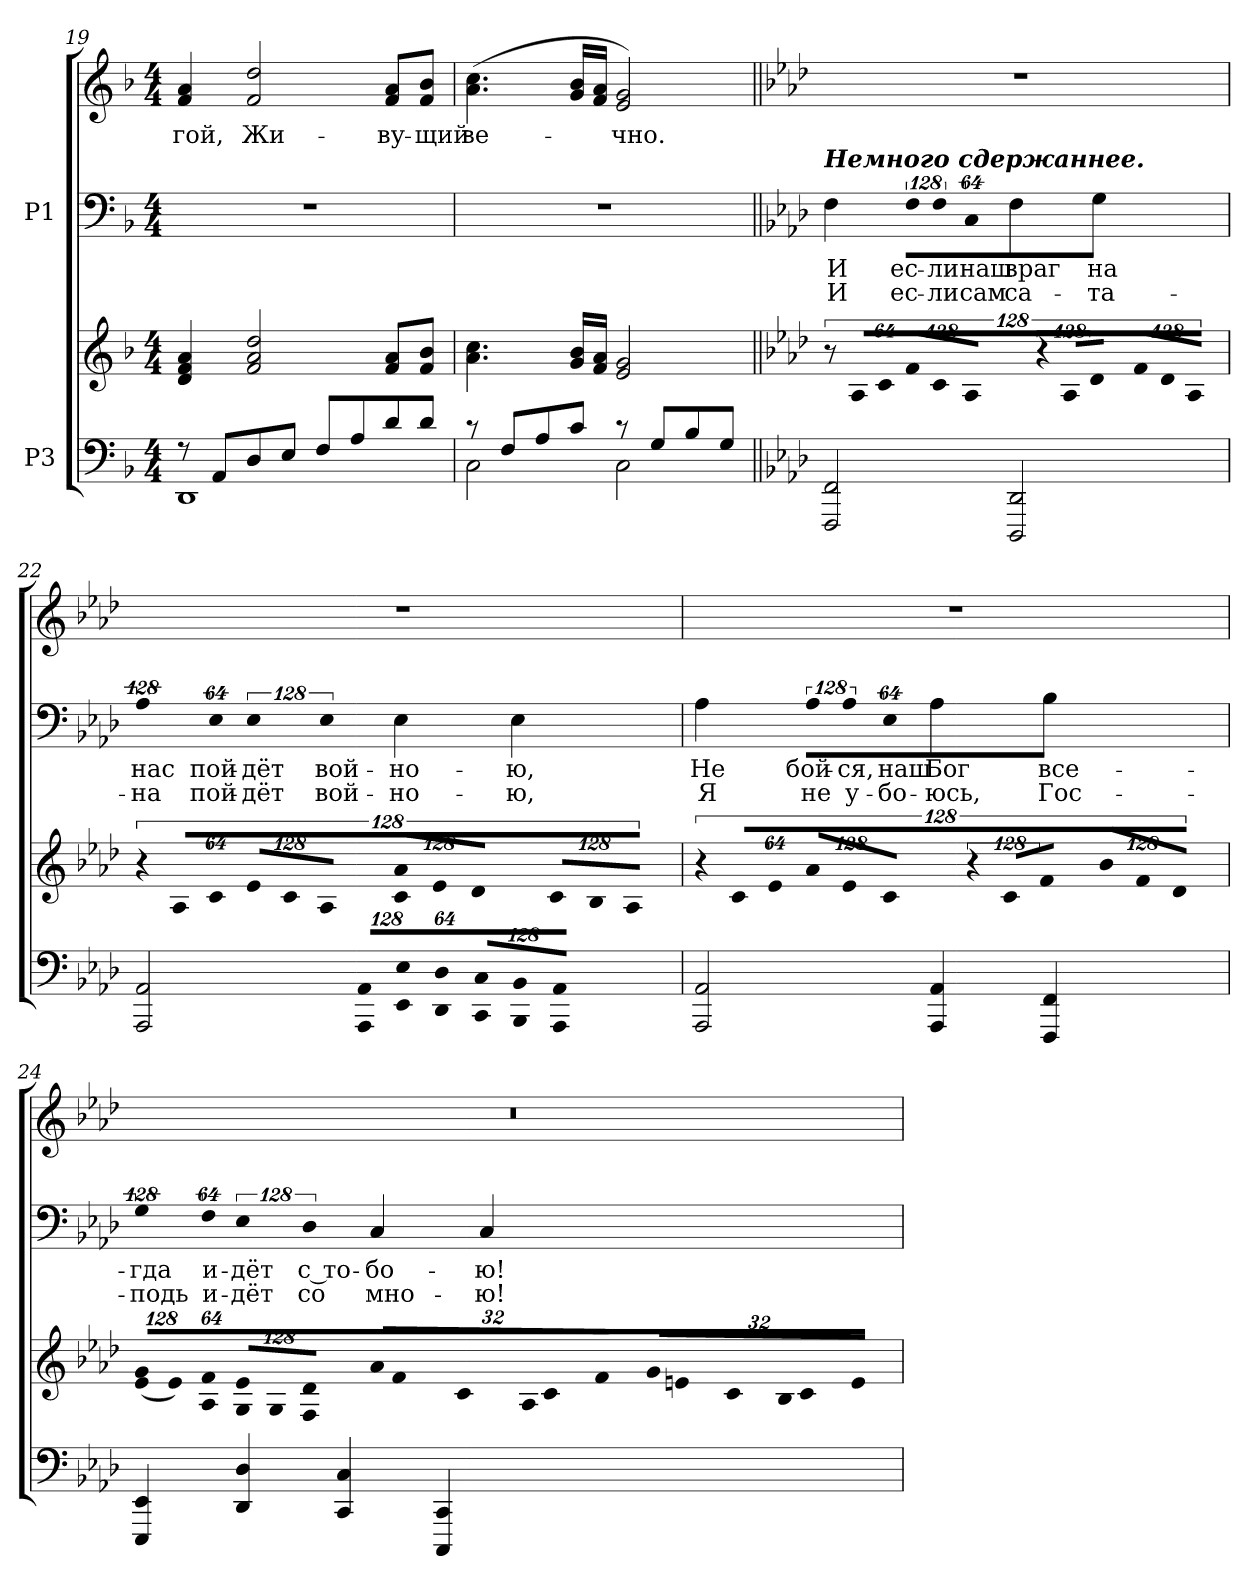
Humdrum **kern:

**kern	**kern	**kern	**text	**text	**kern	**text
*part2	*part2	*part1	*part1	*part1	*part1	*part1
*staff4	*staff3	*staff2	*staff2	*staff2	*staff1	*staff1
*I"P3	*	*I"P1	*	*	*	*
*clefF4	*clefG2	*clefF4	*	*	*clefG2	*
*k[b-]	*k[b-]	*k[b-]	*	*	*k[b-]	*
*F:	*F:	*F:	*	*	*F:	*
*M4/4	*M4/4	*M4/4	*	*	*M4/4	*
=19	=19	=19	=19	=19	=19	=19
*^	*	*	*	*	*	*
!	!	!	!	!	!	!	!LO:LY:b:color=#000000
8r	1DDi	4di/ 4fi 4ai	1r	.	.	4fi/ 4ai	-гой,
8AAi/L	.	.	.	.	.	.	.
!	!	!	!	!	!	!	!LO:LY:b:color=#000000
8Di/	.	2fi/ 2ai 2ddi	.	.	.	2fi/ 2ddi	Жи-
8Ei/J	.	.	.	.	.	.	.
8Fi/L	.	.	.	.	.	.	.
8Ai/	.	.	.	.	.	.	.
!	!	!	!	!	!	!	!LO:LY:b:color=#000000
8di/	.	8fi/ 8aiL	.	.	.	8fi/ 8aiL	-ву-
!	!	!	!	!	!	!	!LO:LY:b:color=#000000
8di/J	.	8fi/ 8b-iJ	.	.	.	8fi/ 8b-iJ	-щий
=20	=20	=20	=20	=20	=20	=20	=20
!	!	!	!	!	!	!	!LO:LY:b:color=#000000
8r	2Ci\	4.ai\ 4.cci	1r	.	.	(4.ai\ 4.cci	ве-
8Fi/L	.	.	.	.	.	.	.
8Ai/	.	.	.	.	.	.	.
8ci/J	.	16gi/ 16b-iLL	.	.	.	16gi/ 16b-iLL	.
.	.	16fi/ 16aiJJ	.	.	.	16fi/ 16aiJJ	.
!	!	!	!	!	!	!	!LO:LY:b:color=#000000
8r	2Ci\	2ei/ 2gi	.	.	.	2ei/ 2gi)	-чно.
8Gi/L	.	.	.	.	.	.	.
8B-i/	.	.	.	.	.	.	.
8Gi/J	.	.	.	.	.	.	.
*v	*v	*	*	*	*	*	*
!!LO:LB:g=z
=21||	=21||	=21||	=21||	=21||	=21||	=21||
*k[b-e-a-d-]	*k[b-e-a-d-]	*k[b-e-a-d-]	*	*	*k[b-e-a-d-]	*
*f:	*f:	*f:	*	*	*f:	*
!	!LO:N:vis=8	!	!	!	!	!
*	*MM80	*	*	*	*MM80	*
!	!	!LO:TX:a:Bi:t=Немного сдержаннее.	!	!	!	!
!	!	!	!LO:LY:a:color=#000000	!LO:LY:a:color=#000000	!	!
2FFFi/ 2FFi	1024%85r	4Fi\	И	И	1r	.
!	!LO:N:vis=8	!	!	!	!	!
.	1024%85A-i/L	.	.	.	.	.
!	!LO:N:vis=8	!	!	!	!	!
.	512%43ci/J	.	.	.	.	.
*	*Xbrackettup	*	*	*	*	*
!	!LO:N:vis=8	!LO:N:vis=8	!	!	!	!
!	!	!	!LO:LY:a:color=#000000	!LO:LY:a:color=#000000	!	!
.	1024%85fi/L	1024%85Fi\L	ес-	ес-	.	.
!	!LO:N:vis=8	!LO:N:vis=8	!	!	!	!
!	!	!	!LO:LY:a:color=#000000	!LO:LY:a:color=#000000	!	!
.	1024%85ci/	1024%85Fi\	-ли	-ли	.	.
!	!LO:N:vis=8	!LO:N:vis=8	!	!	!	!
!	!	!	!LO:LY:a:color=#000000	!LO:LY:a:color=#000000	!	!
.	512%43A-i/J	512%43Ci\J	наш	сам	.	.
*	*brackettup	*	*	*	*	*
!	!LO:N:vis=8	!	!	!	!	!
!	!	!	!LO:LY:a:color=#000000	!LO:LY:a:color=#000000	!	!
2DDD-i/ 2DD-i	1024%85r	4Fi\	враг	са-	.	.
!	!LO:N:vis=8	!	!	!	!	!
.	1024%85A-i/L	.	.	.	.	.
!	!LO:N:vis=8	!	!	!	!	!
.	512%43d-i/J	.	.	.	.	.
*	*Xbrackettup	*	*	*	*	*
!	!LO:N:vis=8	!	!	!	!	!
!	!	!	!LO:LY:a:color=#000000	!LO:LY:a:color=#000000	!	!
.	1024%85fi/L	4Gi\	на	-та-	.	.
!	!LO:N:vis=8	!	!	!	!	!
.	1024%85d-i/	.	.	.	.	.
!	!LO:N:vis=8	!	!	!	!	!
.	512%43A-i/J	.	.	.	.	.
=22	=22	=22	=22	=22	=22	=22
*	*brackettup	*	*	*	*	*
!	!LO:N:vis=8	!LO:N:vis=4	!	!	!	!
!	!	!	!LO:LY:a:color=#000000	!LO:LY:a:color=#000000	!	!
2AAA-i/ 2AA-i	1024%85r	512%85A-i\	нас	-на	1r	.
!	!LO:N:vis=8	!	!	!	!	!
.	1024%85A-i/L	.	.	.	.	.
!	!LO:N:vis=8	!LO:N:vis=8	!	!	!	!
!	!	!	!LO:LY:a:color=#000000	!LO:LY:a:color=#000000	!	!
.	512%43ci/J	512%43E-i\	пой-	пой-	.	.
*	*Xbrackettup	*	*	*	*	*
!	!LO:N:vis=8	!LO:N:vis=4	!	!	!	!
!	!	!	!LO:LY:a:color=#000000	!LO:LY:a:color=#000000	!	!
.	1024%85e-i/L	512%85E-i\	-дёт	-дёт	.	.
!	!LO:N:vis=8	!	!	!	!	!
.	1024%85ci/	.	.	.	.	.
!	!LO:N:vis=8	!LO:N:vis=8	!	!	!	!
!	!	!	!LO:LY:a:color=#000000	!LO:LY:a:color=#000000	!	!
.	512%43A-i/J	512%43E-i\	вой-	вой-	.	.
*Xbrackettup	*	*	*	*	*	*
!LO:N:vis=8	!LO:N:vis=8	!	!	!	!	!
!	!	!	!LO:LY:a:color=#000000	!LO:LY:a:color=#000000	!	!
1024%85AAA-i/ 1024%85AA-iL	1024%85ci/ 1024%85a-iL	4E-i\	-но-	-но-	.	.
!LO:N:vis=8	!LO:N:vis=8	!	!	!	!	!
1024%85EE-i/ 1024%85E-i	1024%85e-i/	.	.	.	.	.
!LO:N:vis=8	!LO:N:vis=8	!	!	!	!	!
512%43DD-i/ 512%43D-iJ	512%43d-i/J	.	.	.	.	.
!LO:N:vis=8	!LO:N:vis=8	!	!	!	!	!
!	!	!	!LO:LY:a:color=#000000	!LO:LY:a:color=#000000	!	!
1024%85CCi/ 1024%85CiL	1024%85ci/L	4E-i\	-ю,	-ю,	.	.
!LO:N:vis=8	!LO:N:vis=8	!	!	!	!	!
1024%85BBB-i/ 1024%85BB-i	1024%85B-i/	.	.	.	.	.
!LO:N:vis=8	!LO:N:vis=8	!	!	!	!	!
512%43AAA-i/ 512%43AA-iJ	512%43A-i/J	.	.	.	.	.
!!LO:PB:g=z
=23	=23	=23	=23	=23	=23	=23
*	*brackettup	*	*	*	*	*
!	!LO:N:vis=8	!	!	!	!	!
!	!	!	!LO:LY:a:color=#000000	!LO:LY:a:color=#000000	!	!
2AAA-i/ 2AA-i	1024%85r	4A-i\	Не	Я	1r	.
!	!LO:N:vis=8	!	!	!	!	!
.	1024%85ci/L	.	.	.	.	.
!	!LO:N:vis=8	!	!	!	!	!
.	512%43e-i/J	.	.	.	.	.
*	*Xbrackettup	*	*	*	*	*
!	!LO:N:vis=8	!LO:N:vis=8	!	!	!	!
!	!	!	!LO:LY:a:color=#000000	!LO:LY:a:color=#000000	!	!
.	1024%85a-i/L	1024%85A-i\L	бой-	не	.	.
!	!LO:N:vis=8	!LO:N:vis=8	!	!	!	!
!	!	!	!LO:LY:a:color=#000000	!LO:LY:a:color=#000000	!	!
.	1024%85e-i/	1024%85A-i\	-ся,	у-	.	.
!	!LO:N:vis=8	!LO:N:vis=8	!	!	!	!
!	!	!	!LO:LY:a:color=#000000	!LO:LY:a:color=#000000	!	!
.	512%43ci/J	512%43E-i\J	наш	-бо-	.	.
*	*brackettup	*	*	*	*	*
!	!LO:N:vis=8	!	!	!	!	!
!	!	!	!LO:LY:a:color=#000000	!LO:LY:a:color=#000000	!	!
4AAA-i/ 4AA-i	1024%85r	4A-i\	Бог	-юсь,	.	.
!	!LO:N:vis=8	!	!	!	!	!
.	1024%85ci/L	.	.	.	.	.
!	!LO:N:vis=8	!	!	!	!	!
.	512%43fi/J	.	.	.	.	.
*	*Xbrackettup	*	*	*	*	*
!	!LO:N:vis=8	!	!	!	!	!
!	!	!	!LO:LY:a:color=#000000	!LO:LY:a:color=#000000	!	!
4FFFi/ 4FFi	1024%85b-i/L	4B-i\	все-	Гос-	.	.
!	!LO:N:vis=8	!	!	!	!	!
.	1024%85fi/	.	.	.	.	.
!	!LO:N:vis=8	!	!	!	!	!
.	512%43d-i/J	.	.	.	.	.
=24	=24	=24	=24	=24	=24	=24
!	!LO:N:vis=8	!LO:N:vis=4	!	!	!	!
!	!	!	!LO:LY:a:color=#000000	!LO:LY:a:color=#000000	!	!
4EEE-i/ 4EE-i	(1024%85e-i/ 1024%85giL	512%85Gi\	-гда	-подь	1r	.
!	!LO:N:vis=8	!	!	!	!	!
.	1024%85e-i/)	.	.	.	.	.
!	!LO:N:vis=8	!LO:N:vis=8	!	!	!	!
!	!	!	!LO:LY:a:color=#000000	!LO:LY:a:color=#000000	!	!
.	512%43A-i/ 512%43fiJ	512%43Fi\	и-	и-	.	.
!	!LO:N:vis=8	!LO:N:vis=4	!	!	!	!
!	!	!	!LO:LY:a:color=#000000	!LO:LY:a:color=#000000	!	!
4DD-i/ 4D-i	1024%85Gi/ 1024%85e-iL	512%85E-i\	-дёт	-дёт	.	.
!	!LO:N:vis=8	!	!	!	!	!
.	1024%85Gi/	.	.	.	.	.
!	!LO:N:vis=8	!LO:N:vis=8	!	!	!	!
!	!	!	!LO:LY:a:color=#000000	!LO:LY:a:color=#000000	!	!
.	512%43Fi/ 512%43d-iJ	512%43D-i\	c то-	со	.	.
*	*brackettup	*	*	*	*	*
!	!LO:N:vis=16	!	!	!	!	!
!	!	!	!LO:LY:a:color=#000000	!LO:LY:a:color=#000000	!	!
4CCi/ 4Ci	512%21a-i/LL	4Ci/	-бо-	мно-	.	.
!	!LO:N:vis=16	!	!	!	!	!
.	1024%43fi/	.	.	.	.	.
!	!LO:N:vis=16	!	!	!	!	!
.	1024%43ci/	.	.	.	.	.
!	!LO:N:vis=16	!	!	!	!	!
.	512%21A-i/	.	.	.	.	.
!	!LO:N:vis=16	!	!	!	!	!
.	1024%43ci/	.	.	.	.	.
!	!LO:N:vis=16	!	!	!	!	!
.	1024%43fi/JJ	.	.	.	.	.
!	!LO:N:vis=16	!	!	!	!	!
!	!	!	!LO:LY:a:color=#000000	!LO:LY:a:color=#000000	!	!
4CCCi/ 4CCi	512%21gi/LL	4Ci/	-ю!	-ю!	.	.
!	!LO:N:vis=16	!	!	!	!	!
.	1024%43eni/	.	.	.	.	.
!	!LO:N:vis=16	!	!	!	!	!
.	1024%43ci/	.	.	.	.	.
!	!LO:N:vis=16	!	!	!	!	!
.	512%21B-i/	.	.	.	.	.
!	!LO:N:vis=16	!	!	!	!	!
.	1024%43ci/	.	.	.	.	.
!	!LO:N:vis=16	!	!	!	!	!
.	1024%43ei/JJ	.	.	.	.	.
=	=	=	=	=	=	=
*-	*-	*-	*-	*-	*-	*-
